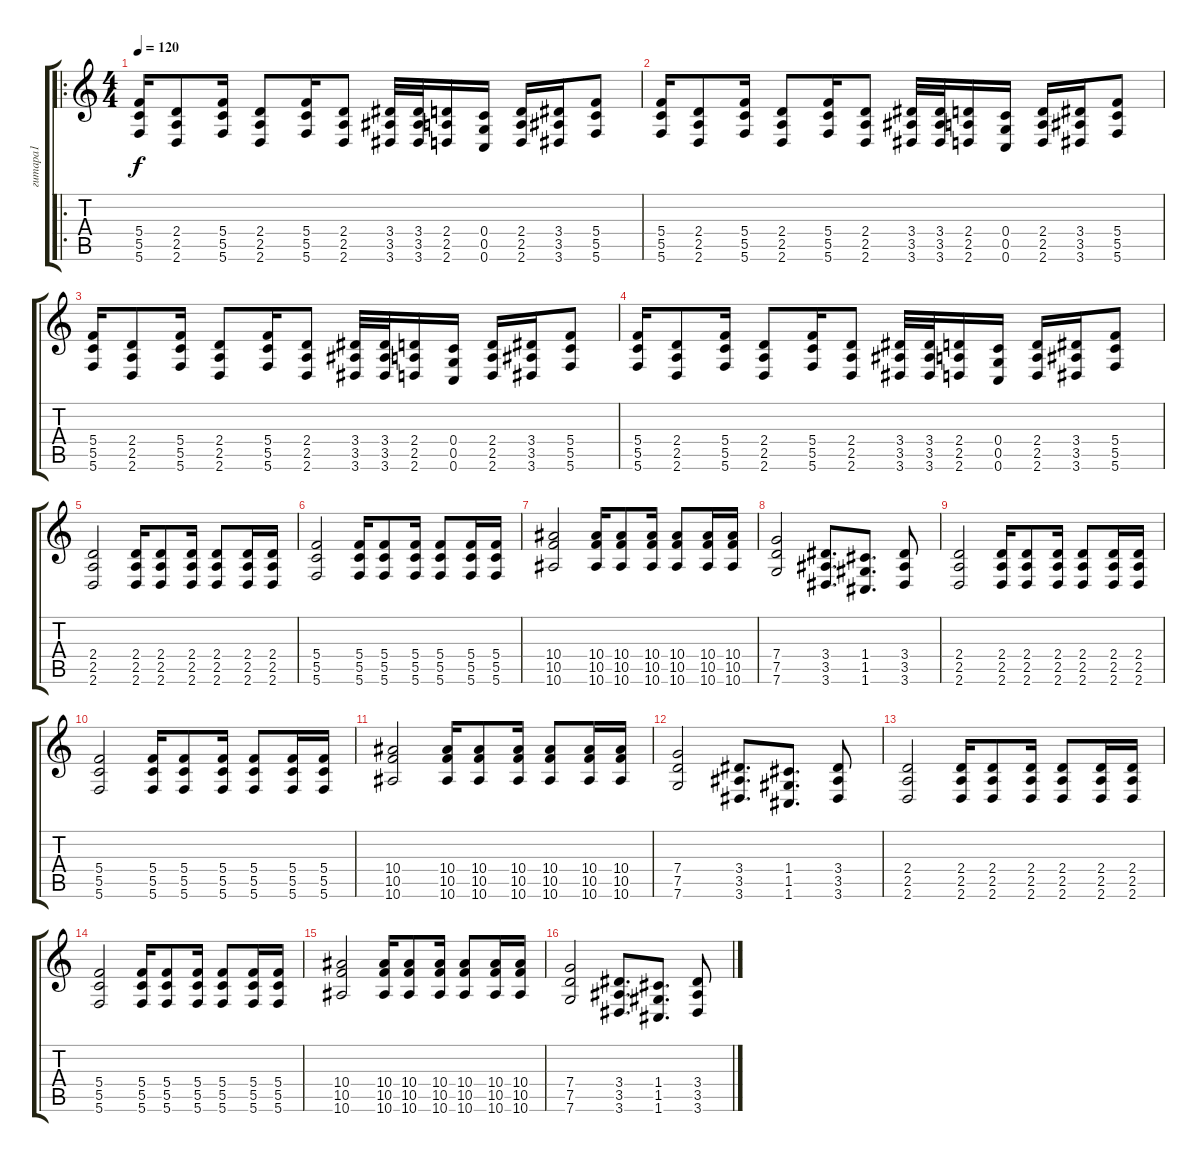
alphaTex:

\track ("гитара1" "гитара1") {instrument overdrivenguitar}
\staff {score tabs}
\tuning (D4 A3 F3 C3 G2 C2) {hide}
\ro
\ts (4 4)
\tempo 120
\clef g2
\ks c
(5.4 5.5 5.6).16{dy f} (2.4 2.5 2.6).8 (5.4 5.5 5.6).16 (2.4 2.5 2.6).8 (5.4 5.5 5.6).16 (2.4 2.5 2.6).8 (3.4 3.5 3.6).32 (3.4 3.5 3.6).32 (2.4 2.5 2.6).16 (0.4 0.5 0.6).16 (2.4 2.5 2.6).16 (3.4 3.5 3.6).16 (5.4 5.5 5.6).8 |
(5.4 5.5 5.6).16 (2.4 2.5 2.6).8 (5.4 5.5 5.6).16 (2.4 2.5 2.6).8 (5.4 5.5 5.6).16 (2.4 2.5 2.6).8 (3.4 3.5 3.6).32 (3.4 3.5 3.6).32 (2.4 2.5 2.6).16 (0.4 0.5 0.6).16 (2.4 2.5 2.6).16 (3.4 3.5 3.6).16 (5.4 5.5 5.6).8 |
(5.4 5.5 5.6).16 (2.4 2.5 2.6).8 (5.4 5.5 5.6).16 (2.4 2.5 2.6).8 (5.4 5.5 5.6).16 (2.4 2.5 2.6).8 (3.4 3.5 3.6).32 (3.4 3.5 3.6).32 (2.4 2.5 2.6).16 (0.4 0.5 0.6).16 (2.4 2.5 2.6).16 (3.4 3.5 3.6).16 (5.4 5.5 5.6).8 |
(5.4 5.5 5.6).16 (2.4 2.5 2.6).8 (5.4 5.5 5.6).16 (2.4 2.5 2.6).8 (5.4 5.5 5.6).16 (2.4 2.5 2.6).8 (3.4 3.5 3.6).32 (3.4 3.5 3.6).32 (2.4 2.5 2.6).16 (0.4 0.5 0.6).16 (2.4 2.5 2.6).16 (3.4 3.5 3.6).16 (5.4 5.5 5.6).8 |
(2.4 2.5 2.6).2 (2.4 2.5 2.6).16 (2.4 2.5 2.6).8 (2.4 2.5 2.6).16 (2.4 2.5 2.6).8 (2.4 2.5 2.6).16 (2.4 2.5 2.6).16 |
(5.4 5.5 5.6).2 (5.4 5.5 5.6).16 (5.4 5.5 5.6).8 (5.4 5.5 5.6).16 (5.4 5.5 5.6).8 (5.4 5.5 5.6).16 (5.4 5.5 5.6).16 |
(10.4 10.5 10.6).2 (10.4 10.5 10.6).16 (10.4 10.5 10.6).8 (10.4 10.5 10.6).16 (10.4 10.5 10.6).8 (10.4 10.5 10.6).16 (10.4 10.5 10.6).16 |
(7.4 7.5 7.6).2 (3.4 3.5 3.6).8{d} (1.4 1.5 1.6).8{d} (3.4 3.5 3.6).8 |
(2.4 2.5 2.6).2 (2.4 2.5 2.6).16 (2.4 2.5 2.6).8 (2.4 2.5 2.6).16 (2.4 2.5 2.6).8 (2.4 2.5 2.6).16 (2.4 2.5 2.6).16 |
(5.4 5.5 5.6).2 (5.4 5.5 5.6).16 (5.4 5.5 5.6).8 (5.4 5.5 5.6).16 (5.4 5.5 5.6).8 (5.4 5.5 5.6).16 (5.4 5.5 5.6).16 |
(10.4 10.5 10.6).2 (10.4 10.5 10.6).16 (10.4 10.5 10.6).8 (10.4 10.5 10.6).16 (10.4 10.5 10.6).8 (10.4 10.5 10.6).16 (10.4 10.5 10.6).16 |
(7.4 7.5 7.6).2 (3.4 3.5 3.6).8{d} (1.4 1.5 1.6).8{d} (3.4 3.5 3.6).8 |
(2.4 2.5 2.6).2 (2.4 2.5 2.6).16 (2.4 2.5 2.6).8 (2.4 2.5 2.6).16 (2.4 2.5 2.6).8 (2.4 2.5 2.6).16 (2.4 2.5 2.6).16 |
(5.4 5.5 5.6).2 (5.4 5.5 5.6).16 (5.4 5.5 5.6).8 (5.4 5.5 5.6).16 (5.4 5.5 5.6).8 (5.4 5.5 5.6).16 (5.4 5.5 5.6).16 |
(10.4 10.5 10.6).2 (10.4 10.5 10.6).16 (10.4 10.5 10.6).8 (10.4 10.5 10.6).16 (10.4 10.5 10.6).8 (10.4 10.5 10.6).16 (10.4 10.5 10.6).16 |
(7.4 7.5 7.6).2 (3.4 3.5 3.6).8{d} (1.4 1.5 1.6).8{d} (3.4 3.5 3.6).8
